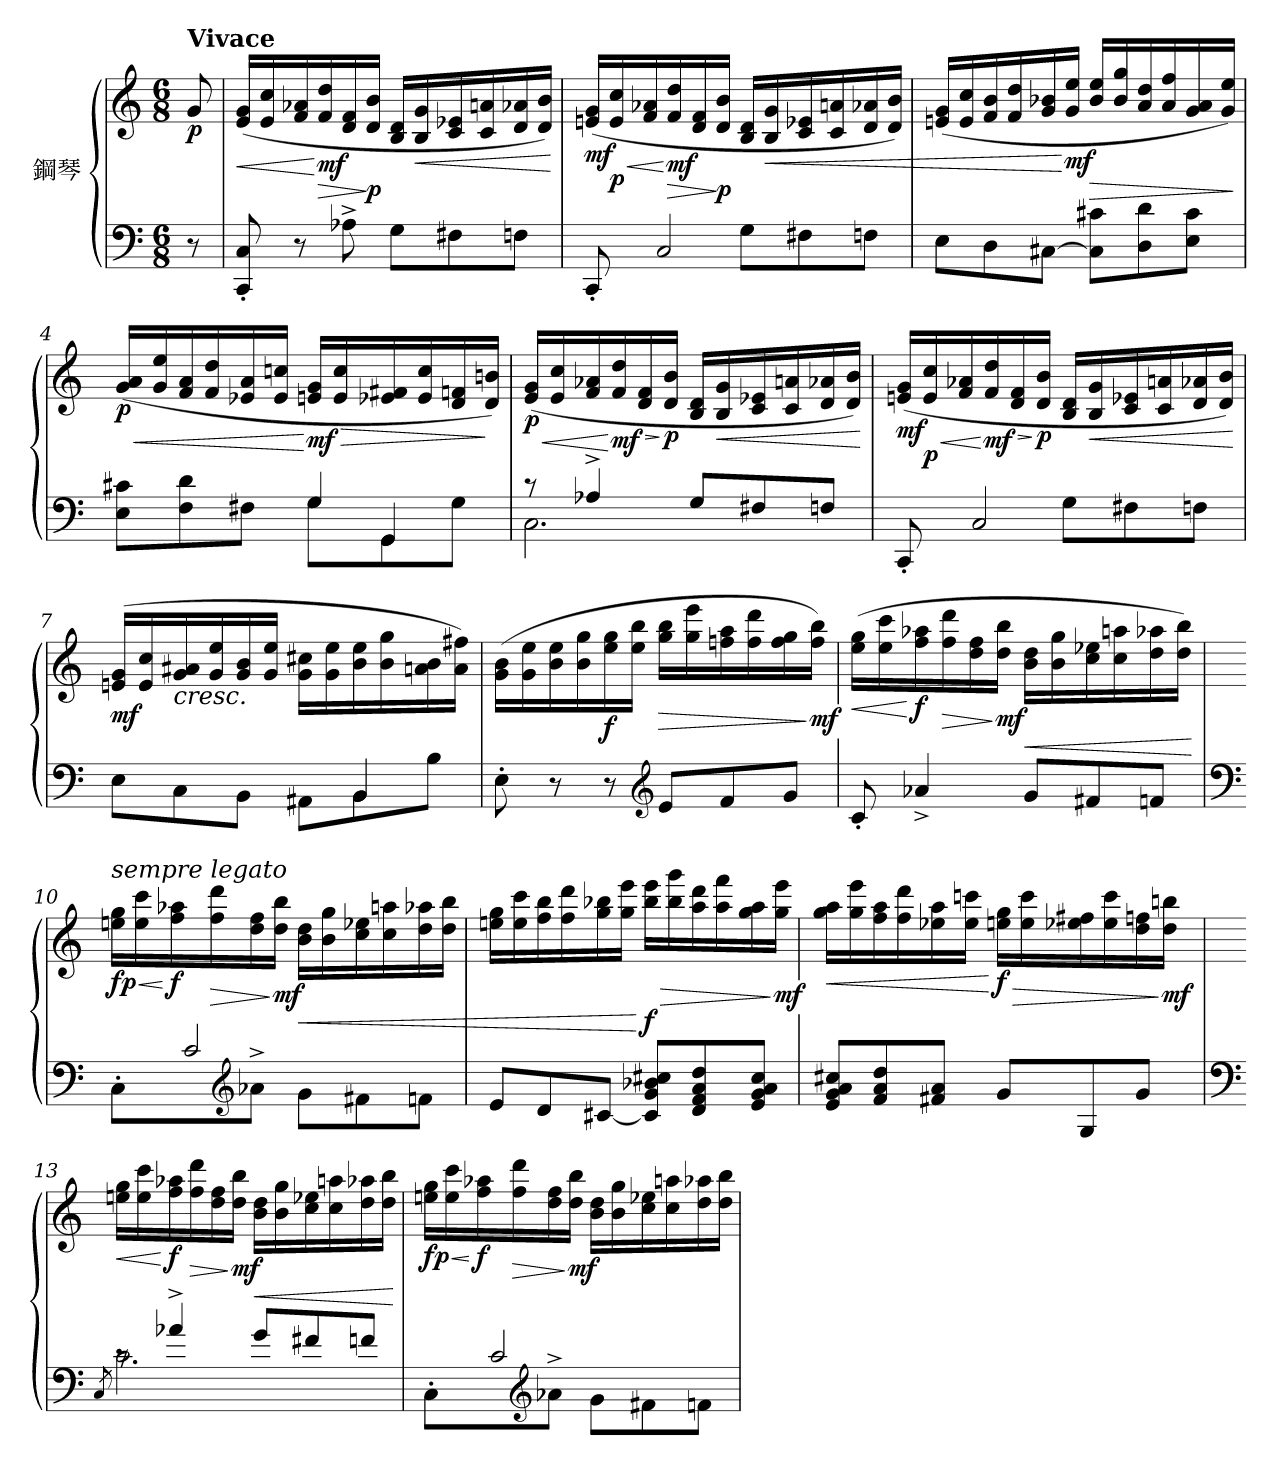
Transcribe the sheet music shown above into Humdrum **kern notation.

**kern	**kern	**dynam
*part1	*part1	*part1
*staff2	*staff1	*staff1/2
*I"鋼琴	*	*
*clefF4	*clefG2	*
*k[]	*k[]	*
*M6/8	*M6/8	*
*MM40	*MM40	*
=	=	=
!	!LO:TX:a:B:t=Vivace	!
!	!	!LO:DY:b
8r	8g/	p
=1	=1	=1
*	*MM120	*
!	!	!LO:HP:b
8CC/' 8C/'	(<16e/ 16g/LL	<
.	16e/ 16cc/	.
8r	16f/ 16a-X/	.
!	!	!LO:HP:n=1:b
!	!	!LO:DY:n=1:b
.	16f/ 16dd/	[ > mf
8A-X^\	16d/ 16f/	.
!	!	!LO:DY:n=2:b
.	16d/ 16b/JJ	] p
8G\L	16B/ 16d/LL	.
!	!	!LO:HP:b
.	16B/ 16g/	<
8F#X\	16c/ 16e-X/	.
.	16c/ 16an/	.
8Fn\J	16d/ 16a-X/	.
.	16d/ 16b/JJ)	.
.	.	[
=2	=2	=2
*^	*	*
!	!	!	!LO:DY:b
8CC'/	8ryy	(>16en/ 16g/LL	mf
!	!	!	!LO:HP:b
!	!	!	!LO:DY:n=1:b
.	.	16e/ 16cc/	< p
!LO:N:head=open	!	!	!
8C\Lyy	2C/	16f/ 16a-X/	.
!	!	!	!LO:HP:n=1:b
!	!	!	!LO:DY:n=2:b
.	.	16f/ 16dd/	[ > mf
8A-X^\J	.	16d/ 16f/	.
!	!	!	!LO:DY:n=3:b
.	.	16d/ 16b/JJ	] p
8G\L	.	16B/ 16d/LL	.
!	!	!	!LO:HP:b
.	.	16B/ 16g/	<
8F#X\	.	16c/ 16e-X/	.
.	.	16c/ 16an/	.
8Fn\J	8ryy	16d/ 16a-X/	.
.	.	16d/ 16b/JJ)	.
*v	*v	*	*
=3	=3	=3
8E\L	(>16en/ 16g/LL	.
.	16e/ 16cc/	.
8D\	16f/ 16b/	.
.	16f/ 16dd/	.
[8C#X\J	16g/ 16b-X/	.
!	!	!LO:DY:n=1:b
.	16g/ 16ee/JJ	[ mf
!	!	!LO:HP:b
8C#\] 8c#X\L	16b-/ 16ee/LL	>
.	16b-/ 16gg/	.
8D\ 8d\	16a/ 16dd/	.
.	16a/ 16ff/	.
8E\ 8c#\J	16g/ 16a/	.
.	16g/ 16ee/JJ)	.
.	.	]
!!LO:LB:g=z
=4	=4	=4
*^	*	*
*	*^	*	*
!	!	!	!	!LO:HP:b
!	!	!	!	!LO:DY:n=1:b
8E\ 8c#X\L	4.ryy	2ryy	(>16g/ 16a/LL	< p
.	.	.	16g/ 16ee/	.
8F\ 8d\	.	.	16f/ 16a/	.
.	.	.	16f/ 16dd/	.
8F#X\J	.	.	16e-X/ 16a/	.
.	.	.	16e-/ 16ccn/JJ	.
!	!	!	!	!LO:HP:n=1:b
!	!	!	!	!LO:DY:n=2:b
8G\L	4G/	.	16en/ 16g/LL	[ > mf
.	.	.	16e/ 16cc/	.
8GG\	.	4GG/	16e-X/ 16f#X/	.
.	.	.	16e-/ 16cc/	.
8G\J	8ryy	.	16d/ 16fn/	.
.	.	.	16d/ 16bn/JJ)	]
*	*v	*v	*	*
=5	=5	=5	=5
!	!	!	!LO:HP:b
!	!	!	!LO:DY:n=1:b
8r	2.C\	(>16e/ 16g/LL	< p
.	.	16e/ 16cc/	.
4A-X^/	.	16f/ 16a-X/	.
!	!	!	!LO:HP:n=1:b
!	!	!	!LO:DY:n=2:b
.	.	16f/ 16dd/	[ > mf
.	.	16d/ 16f/	.
!	!	!	!LO:DY:n=3:b
.	.	16d/ 16b/JJ	] p
8G/L	.	16B/ 16d/LL	.
!	!	!	!LO:HP:b
.	.	16B/ 16g/	<
8F#X/	.	16c/ 16e-X/	.
.	.	16c/ 16an/	.
8Fn/J	.	16d/ 16a-X/	.
.	.	16d/ 16b/JJ)	.
*v	*v	*	*
.	.	[
=6	=6	=6
*^	*	*
!	!	!	!LO:DY:b
8CC'/	8ryy	(>16en/ 16g/LL	mf
!	!	!	!LO:HP:b
!	!	!	!LO:DY:n=1:b
.	.	16e/ 16cc/	< p
!LO:N:head=open	!	!	!
8C\Lyy	2C/	16f/ 16a-X/	.
!	!	!	!LO:HP:n=1:b
!	!	!	!LO:DY:n=2:b
.	.	16f/ 16dd/	[ > mf
8A-X^\J	.	16d/ 16f/	.
!	!	!	!LO:DY:n=3:b
.	.	16d/ 16b/JJ	] p
8G\L	.	16B/ 16d/LL	.
!	!	!	!LO:HP:b
.	.	16B/ 16g/	<
8F#X\	.	16c/ 16e-X/	.
.	.	16c/ 16an/	.
8Fn\J	8ryy	16d/ 16a-X/	.
.	.	16d/ 16b/JJ)	.
*v	*v	*	*
.	.	[
!!LO:LB:g=z
=7	=7	=7
*^	*	*
!	!	!	!LO:DY:b
8E\L	2ryy	(>16en/ 16g/LL	mf
.	.	16e/ 16cc/	.
!	!	!LO:TX:b:i:t=cresc.	!
8C\	.	16g/ 16a#X/	.
.	.	16g/ 16ee/	.
8BB\J	.	16g/ 16b/	.
.	.	16g/ 16ee/JJ	.
8AA#X\L	.	16g\ 16cc#X\LL	.
.	.	16g\ 16ee\	.
8BB\	4BB/	16b\ 16ee\	.
.	.	16b\ 16gg\	.
8B\J	.	16an\ 16b\	.
.	.	16a\ 16ff#X\JJ)	.
*v	*v	*	*
=8	=8	=8
8E'\	(>16g\ 16b\LL	.
.	16g\ 16ee\	.
8r	16b\ 16ee\	.
.	16b\ 16gg\	.
!	!	!LO:DY:b
8r	16ee\ 16gg\	f
.	16ee\ 16bb\JJ	.
*clefG2	*	*
!	!	!LO:HP:b
8e/L	16gg\ 16bb\LL	>
.	16gg\ 16eee\	.
8f/	16ffn\ 16aa\	.
.	16ff\ 16ddd\	.
8g/J	16ff\ 16gg\	.
!	!	!LO:DY:n=1:b
.	16ff\ 16bb\JJ)	] mf
=9	=9	=9
!	!	!LO:HP:b
8c'/	(>16ee\ 16gg\LL	<
.	16ee\ 16ccc\	.
!	!	!LO:DY:n=1:b
4a-X^/	16ff\ 16aa-X\	[ f
!	!	!LO:HP:b
.	16ff\ 16ddd\	>
.	16dd\ 16ff\	.
!	!	!LO:DY:n=2:b
.	16dd\ 16bb\JJ	] mf
!	!	!LO:HP:b
8g/L	16b\ 16dd\LL	<
.	16b\ 16gg\	.
8f#X/	16cc\ 16ee-X\	.
.	16cc\ 16aan\	.
8fn/J	16dd\ 16aa-X\	.
.	16dd\ 16bb\JJ)	.
.	.	[
!!LO:LB:g=z
=10	=10	=10
*clefF4	*	*
*^	*	*
!	!	!LO:TX:a:i:t=sempre legato	!
!	!	!	!LO:HP:b
!	!	!	!LO:DY:n=1:b
8C'\L	8ryy	16een\ 16gg\LL	< fp
.	.	16ee\ 16ccc\	.
!	!	!	!LO:DY:n=2:b
8c\yy	2c/	16ff\ 16aa-X\	[ f
!	!	!	!LO:HP:b
.	.	16ff\ 16ddd\	>
*clefG2	*	*	*
8a-X^\J	.	16dd\ 16ff\	.
!	!	!	!LO:DY:n=3:b
.	.	16dd\ 16bb\JJ	] mf
!	!	!	!LO:HP:b
8g\L	.	16b\ 16dd\LL	<
.	.	16b\ 16gg\	.
8f#X\	.	16cc\ 16ee-X\	.
.	.	16cc\ 16aan\	.
8fn\J	8ryy	16dd\ 16aa-X\	.
.	.	16dd\ 16bb\JJ	.
*v	*v	*	*
=11	=11	=11
8e/L	16een\ 16gg\LL	.
.	16ee\ 16ccc\	.
8d/	16ff\ 16bb\	.
.	16ff\ 16ddd\	.
[8c#X/J	16gg\ 16bb-X\	.
.	16gg\ 16eee\JJ	.
!	!	!LO:HP:n=1:b
!	!	!LO:DY:n=1:b
8c#/] 8g/ 8b-X/ 8cc#X/L	16bb-\ 16eee\LL	[ > f
.	16bb-\ 16ggg\	.
8d/ 8f/ 8a/ 8dd/	16aa\ 16ddd\	.
.	16aa\ 16fff\	.
8e/ 8g/ 8a/ 8cc#/J	16gg\ 16aa\	.
!	!	!LO:DY:n=2:b
.	16gg\ 16eee\JJ	] mf
=12	=12	=12
!	!	!LO:HP:b
8e/ 8g/ 8a/ 8cc#X/L	16gg\ 16aa\LL	<
.	16gg\ 16eee\	.
8f/ 8a/ 8dd/	16ff\ 16aa\	.
.	16ff\ 16ddd\	.
8f#X/ 8a/J	16ee-X\ 16aa\	.
.	16ee-\ 16cccn\JJ	.
!	!	!LO:HP:n=1:b
!	!	!LO:DY:n=1:b
8g/L	16een\ 16gg\LL	[ > f
.	16ee\ 16ccc\	.
8G/	16ee-X\ 16ff#X\	.
.	16ee-\ 16ccc\	.
8g/J	16dd\ 16ffn\	.
!	!	!LO:DY:n=2:b
.	16dd\ 16bbn\JJ	] mf
!!LO:LB:g=z
=13	=13	=13
*clefF4	*	*
*^	*	*
.	8qC/	.	.
!	!	!	!LO:HP:b
8rc	2.c\	16een\ 16gg\LL	<
.	.	16ee\ 16ccc\	.
!	!	!	!LO:DY:n=1:b
4a-X^/	.	16ff\ 16aa-X\	[ f
!	!	!	!LO:HP:b
.	.	16ff\ 16ddd\	>
.	.	16dd\ 16ff\	.
!	!	!	!LO:DY:n=2:b
.	.	16dd\ 16bb\JJ	] mf
!	!	!	!LO:HP:b
8g/L	.	16b\ 16dd\LL	<
.	.	16b\ 16gg\	.
8f#X/	.	16cc\ 16ee-X\	.
.	.	16cc\ 16aan\	.
8fn/J	.	16dd\ 16aa-X\	.
.	.	16dd\ 16bb\JJ	.
*v	*v	*	*
.	.	[
=14	=14	=14
*^	*	*
!	!	!	!LO:HP:b
!	!	!	!LO:DY:n=1:b
8C'\L	8ryy	16een\ 16gg\LL	< fp
.	.	16ee\ 16ccc\	.
!	!	!	!LO:DY:n=2:b
8c\yy	2c/	16ff\ 16aa-X\	[ f
!	!	!	!LO:HP:b
.	.	16ff\ 16ddd\	>
*clefG2	*	*	*
8a-X^\J	.	16dd\ 16ff\	.
!	!	!	!LO:DY:n=3:b
.	.	16dd\ 16bb\JJ	] mf
8g\L	.	16b\ 16dd\LL	.
.	.	16b\ 16gg\	.
8f#X\	.	16cc\ 16ee-X\	.
.	.	16cc\ 16aan\	.
8fn\J	8ryy	16dd\ 16aa-X\	.
.	.	16dd\ 16bb\JJ	.
*v	*v	*	*
=	=	=
*-	*-	*-
